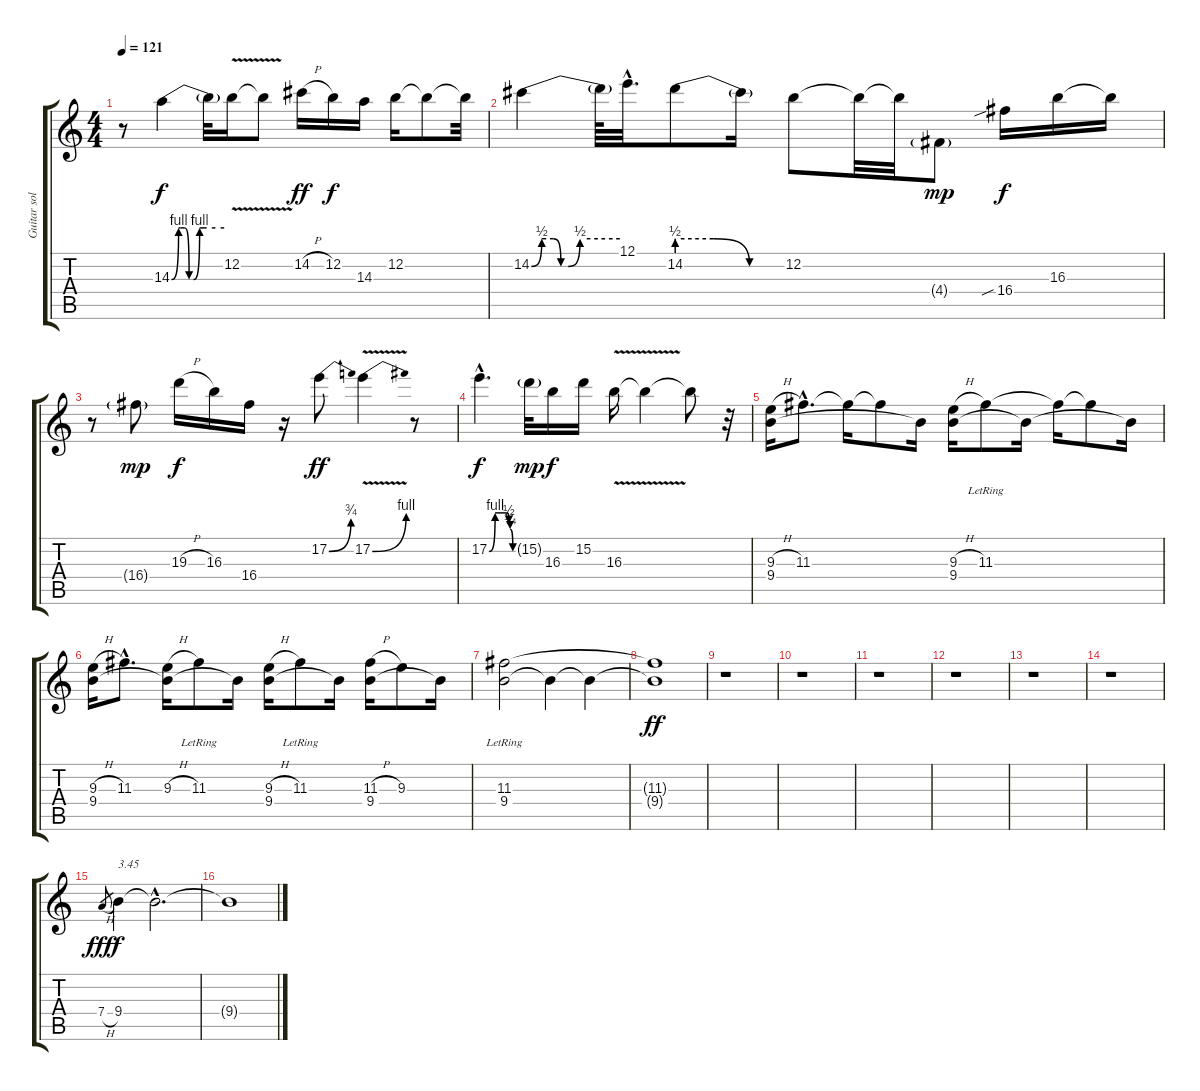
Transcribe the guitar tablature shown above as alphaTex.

\track ("Guitar solo" "Guitar sol") {instrument overdrivenguitar}
\staff {score tabs}
\tuning (E4 B3 G3 D3 A2 E2) {hide}
\ts (4 4)
\tempo 121
\clef g2
\ks c
r.8{dy mp} 14.3{be (custom 0 0 8 4 10 4 15 4 20 0 25 0 32 4 40 4 50 4 60 4)}.4{dy f} 14.3{t}.32 12.2{v}.16 12.2{t}.8 14.2{h}.16{dy ff} 12.2.16{dy f} 14.3.16 12.2.16 12.2{t}.8 12.2{t}.32 |
14.2{be (custom 0 0 7 2 10 2 15 2 20 0 25 0 33 2 40 2 50 2 60 2)}.4 14.2{t}.64 12.1{hac}.32{d} 14.2{be (custom 0 2 20 2 40 0 60 0)}.8 14.2{t}.16 12.2.8 12.2{t}.32 12.2{t}.32 4.4{g}.8{dy mp} 16.4{sib}.16{dy f} 16.3.16 16.3{t}.16 |
r.8 16.4{g}.8{dy mp} 19.3{h}.16{dy f} 16.3.16 16.4.16 r.16 17.2{be (bend 0 0 60 3)}.8{dy ff} 17.2{be (bend 0 0 60 4) v}.4 r.8 |
17.2{be (custom 0 0 15 4 30 4 45 4 50 2 53 1 60 0) hac}.4{d dy f} 15.2{g}.32{dy mp} 16.3.16{dy f} 15.2.16 16.3{v}.16 16.3{t}.4 16.3{t}.8 r.32 |
(9.3{h} 9.4).16 11.3{hac}.8{d} 11.3{t}.16 11.3{t}.8 9.4{t}.16 (9.3{h} 9.4).16 11.3{lr}.8 9.4{t}.16 11.3{t}.16 11.3{t}.8 9.4{t}.16 |
(9.3{h} 9.4).16 11.3{hac}.8{d} (9.3{h} 9.4{t}).16 11.3{lr}.8 9.4{t}.16 (9.3{h} 9.4).16 11.3{lr}.8 9.4{t}.16 (11.3{h} 9.4).16 9.3.8 9.4{t}.16 |
(11.3 9.4{lr}).2 9.4{t}.4 9.4{t}.4 |
(11.3{t} 9.4{t}).1{dy ff} |
r.1 |
r.1 |
r.1 |
r.1 |
r.1 |
r.1 |
7.4{h}.8{gr dy fff} 9.4.4{txt "3.45" dy f} 9.4{hac t}.2{d} |
9.4{t}.1
